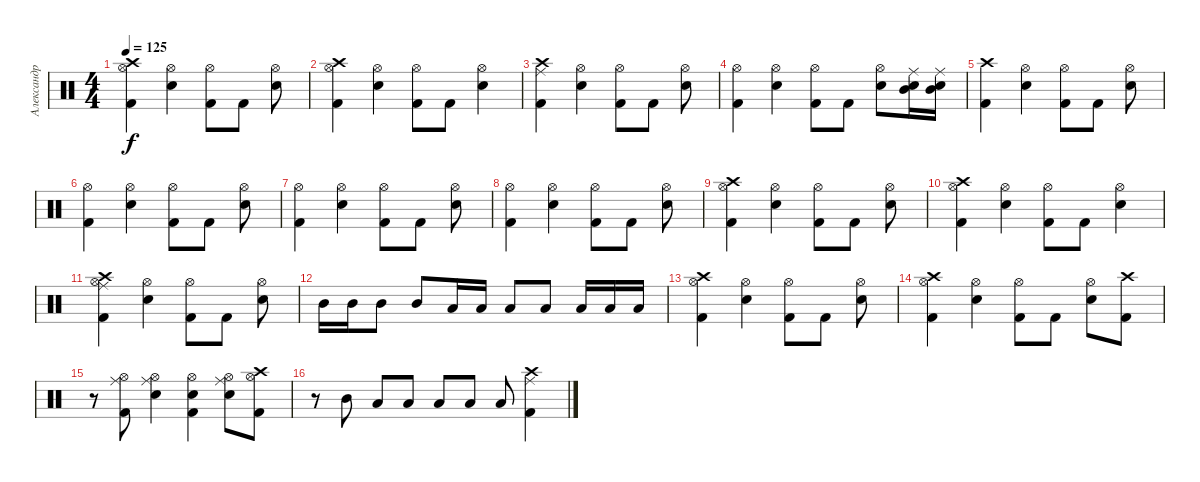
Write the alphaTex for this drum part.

\track ("Александр Манякин" "Александр ") {instrument percussion}
\staff {score}
\articulation defaults
\ts (4 4)
\tempo 125
\clef neutral
\ks c
("Hi-Hat (open)" "Kick (hit) 2" "Crash high (hit)").4{dy f} ("Hi-Hat (open)" "Snare (hit) 2").4 ("Hi-Hat (open)" "Kick (hit) 2").8 "Kick (hit) 2".8 ("Hi-Hat (open)" "Snare (hit) 2").8 |
("Hi-Hat (open)" "Kick (hit) 2" "Crash high (hit)").4 ("Hi-Hat (open)" "Snare (hit) 2").4 ("Hi-Hat (open)" "Kick (hit) 2").8 "Kick (hit) 2".8 ("Hi-Hat (open)" "Snare (hit) 2").4 |
("Crash high (hit)" "Kick (hit) 2" "Ride (middle)").4 ("Hi-Hat (open)" "Snare (hit) 2").4 ("Hi-Hat (open)" "Kick (hit) 2").8 "Kick (hit) 2".8 ("Hi-Hat (open)" "Snare (hit) 2").8 |
("Hi-Hat (open)" "Kick (hit) 2").4 ("Hi-Hat (open)" "Snare (hit) 2").4 ("Hi-Hat (open)" "Kick (hit) 2").8 "Kick (hit) 2".8 ("Hi-Hat (open)" "Snare (hit) 2").8 ("Mid Tom (hit)" "Ride (middle)" "Snare (hit) 2").16 ("Mid Tom (hit)" "Ride (middle)" "Snare (hit) 2").16 |
("Crash high (hit)" "Kick (hit) 2").4 ("Hi-Hat (open)" "Snare (hit) 2").4 ("Hi-Hat (open)" "Kick (hit) 2").8 "Kick (hit) 2".8 ("Hi-Hat (open)" "Snare (hit) 2").8 |
("Hi-Hat (open)" "Kick (hit) 2").4 ("Hi-Hat (open)" "Snare (hit) 2").4 ("Hi-Hat (open)" "Kick (hit) 2").8 "Kick (hit) 2".8 ("Hi-Hat (open)" "Snare (hit) 2").8 |
("Hi-Hat (open)" "Kick (hit) 2").4 ("Hi-Hat (open)" "Snare (hit) 2").4 ("Hi-Hat (open)" "Kick (hit) 2").8 "Kick (hit) 2".8 ("Hi-Hat (open)" "Snare (hit) 2").8 |
("Hi-Hat (open)" "Kick (hit) 2").4 ("Hi-Hat (open)" "Snare (hit) 2").4 ("Hi-Hat (open)" "Kick (hit) 2").8 "Kick (hit) 2".8 ("Hi-Hat (open)" "Snare (hit) 2").8 |
("Hi-Hat (open)" "Kick (hit) 2" "Crash high (hit)").4 ("Hi-Hat (open)" "Snare (hit) 2").4 ("Hi-Hat (open)" "Kick (hit) 2").8 "Kick (hit) 2".8 ("Hi-Hat (open)" "Snare (hit) 2").8 |
("Hi-Hat (open)" "Kick (hit) 2" "Crash high (hit)").4 ("Hi-Hat (open)" "Snare (hit) 2").4 ("Hi-Hat (open)" "Kick (hit) 2").8 "Kick (hit) 2".8 ("Hi-Hat (open)" "Snare (hit) 2").4 |
("Crash high (hit)" "Kick (hit) 2" "Hi-Hat (open)" "Ride (middle)").4 ("Hi-Hat (open)" "Snare (hit) 2").4 ("Hi-Hat (open)" "Kick (hit) 2").8 "Kick (hit) 2".8 ("Hi-Hat (open)" "Snare (hit) 2").8 |
"Mid Tom (hit)".16{volume 13} "Mid Tom (hit)".16 "Mid Tom (hit)".8 "Mid Tom (hit)".8 "Low Tom (hit)".16 "Low Tom (hit)".16 "Low Tom (hit)".8 "Low Tom (hit)".8 "Low Floor Tom (hit)".16 "Low Floor Tom (hit)".16 "Low Floor Tom (hit)".16 |
("Hi-Hat (open)" "Kick (hit) 2" "Crash high (hit)").4{volume 11} ("Hi-Hat (open)" "Snare (hit) 2").4 ("Hi-Hat (open)" "Kick (hit) 2").8 "Kick (hit) 2".8 ("Hi-Hat (open)" "Snare (hit) 2").8 |
("Hi-Hat (open)" "Kick (hit) 2" "Crash high (hit)").4 ("Hi-Hat (open)" "Snare (hit) 2").4 ("Hi-Hat (open)" "Kick (hit) 2").8 "Kick (hit) 2".8 ("Hi-Hat (open)" "Snare (hit) 2").8 ("Crash high (hit)" "Kick (hit) 2").8 |
r.8 ("Hi-Hat (open)" "Ride (middle)" "Kick (hit) 2").8 ("Hi-Hat (open)" "Ride (middle)" "Snare (hit) 2").4 ("Hi-Hat (open)" "Snare (hit)" "Kick (hit) 2").4 ("Hi-Hat (open)" "Ride (middle)" "Snare (hit) 2").8 ("Hi-Hat (open)" "Crash high (hit)" "Kick (hit) 2").8 |
r.8 "Mid Tom (hit)".8{volume 16} "Low Tom (hit)".8 "Low Tom (hit)".8 "Low Tom (hit)".8 "Low Tom (hit)".8 "Low Floor Tom (hit)".8 ("Ride (middle)" "Crash high (hit)" "Kick (hit) 2").4{volume 11}
